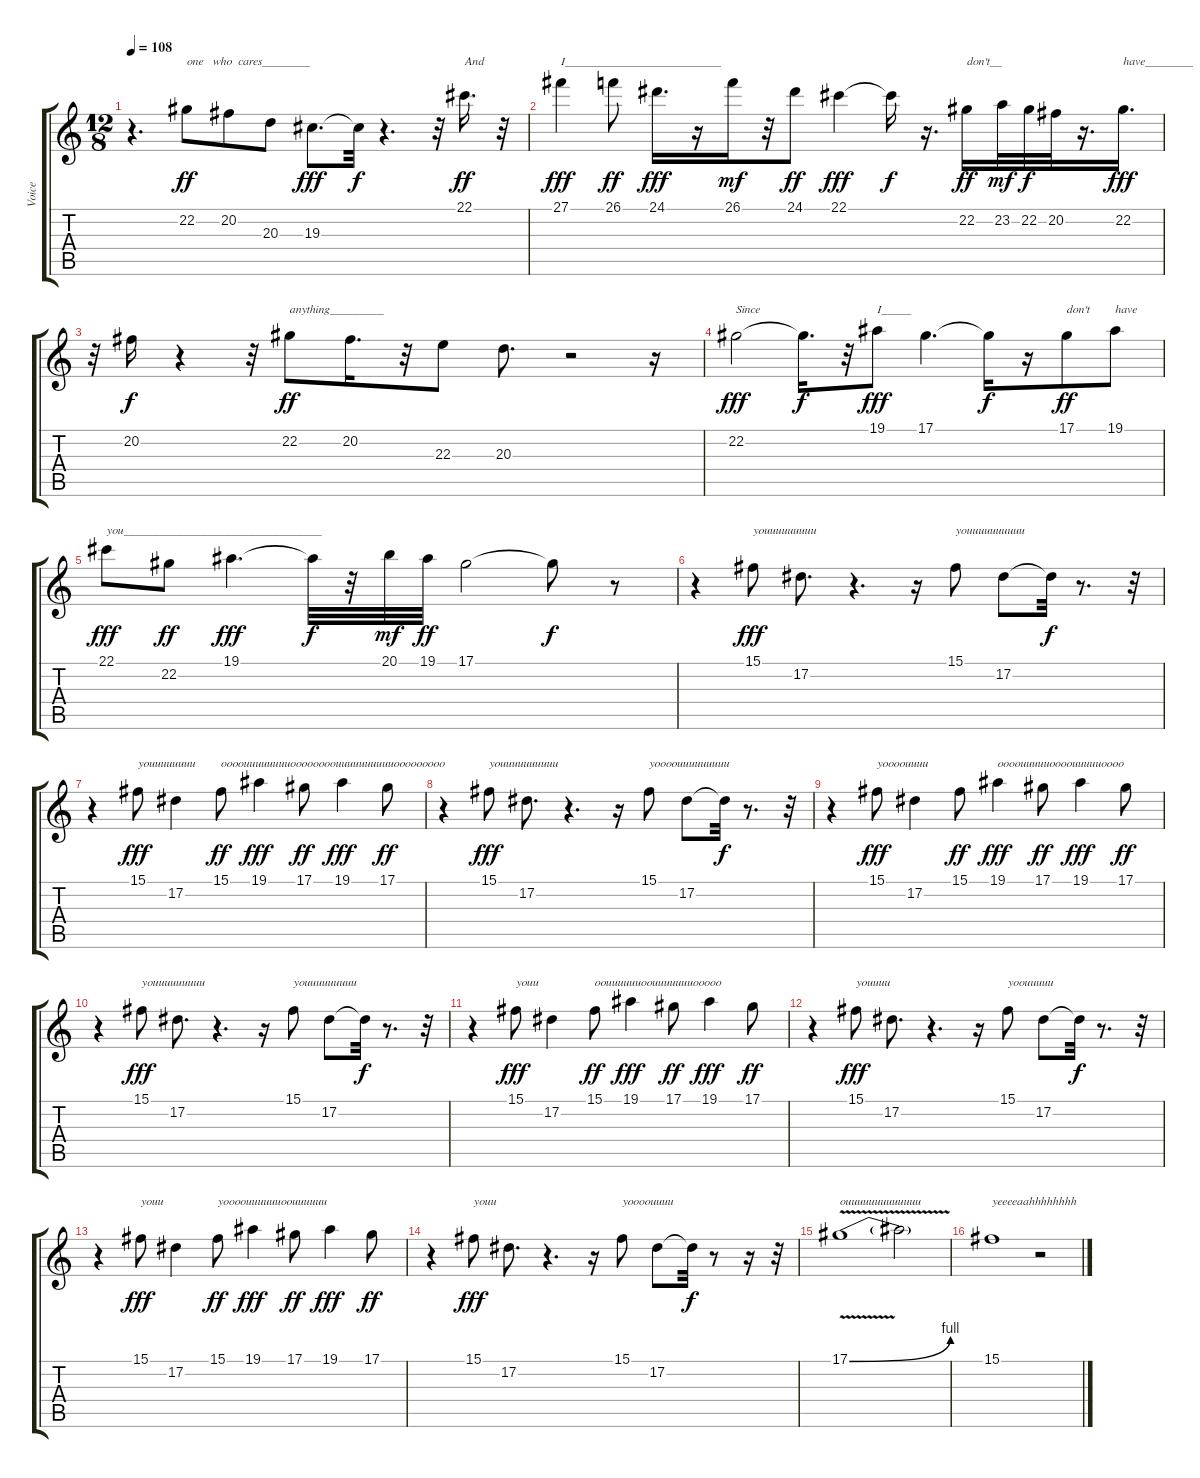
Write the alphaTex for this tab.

\track ("Voice" "Voice") {instrument rockorgan}
\staff {score tabs}
\tuning (Eb4 Bb3 Gb3 Db3 Ab2 Eb2) {hide}
\ts (12 8)
\tempo 108
\clef g2
\ks c
r.4{d dy ff} 22.2.8{txt "one   who  cares________"} 20.2.8 20.3.8 19.3.8{d dy fff} 19.3{t}.32{dy f} r.4{d} r.32 22.1.16{d txt "And" dy ff} r.32 |
27.1.4{txt "I__________________________" dy fff} 26.1.8{dy ff} 24.1.16{d dy fff} r.16 26.1.16{dy mf} r.32 24.1.8{dy ff} 22.1.4{dy fff} 22.1{t}.16{dy f} r.16{d} 22.2.16{txt "don't__" dy ff} 23.2.32{dy mf} 22.2.32{dy f} 20.2.32 r.16{d} 22.2.16{d txt "have________" dy fff} |
r.32 20.2.16{dy f} r.4 r.32 22.2.8{txt "anything_________" dy ff} 20.2.16{d} r.32 22.3.8 20.3.8{d} r.2 r.16 |
22.2.2{txt "Since" dy fff} 22.2{t}.16{d dy f} r.32 19.1.8{txt "I_____" dy fff} 17.1.4{d} 17.1{t}.16{dy f} r.16 17.1.8{txt "don't" dy ff} 19.1.8{txt "have"} |
22.1.8{txt "you_________________________________" dy fff} 22.2.8{dy ff} 19.1.4{d dy fff} 19.1{t}.32{dy f} r.32 20.1.32{dy mf} 19.1.32{dy ff} 17.1.2 17.1{t}.8{dy f} r.8 |
r.4 15.1.8{txt "youuuuuuuuu" dy fff} 17.2.8{d} r.4{d} r.16 15.1.8{txt "youuuuuuuuuu"} 17.2.8 17.2{t}.32{dy f} r.8{d} r.32 |
r.4 15.1.8{txt "youuuuuuuu" dy fff} 17.2.4 15.1.8{txt "oooouuuuuuuuoooooooouuuuuuuuuuooooooooo" dy ff} 19.1.4{dy fff} 17.1.8{dy ff} 19.1.4{dy fff} 17.1.8{dy ff} |
r.4 15.1.8{txt "youuuuuuuuuu" dy fff} 17.2.8{d} r.4{d} r.16 15.1.8{txt "yoooouuuuuuuuu"} 17.2.8 17.2{t}.32{dy f} r.8{d} r.32 |
r.4 15.1.8{txt "yoooouuuu" dy fff} 17.2.4 15.1.8{dy ff} 19.1.4{txt "oooouuuuuoooouuuuuoooo" dy fff} 17.1.8{dy ff} 19.1.4{dy fff} 17.1.8{dy ff} |
r.4 15.1.8{txt "youuuuuuuuu" dy fff} 17.2.8{d} r.4{d} r.16 15.1.8{txt "youuuuuuuuu"} 17.2.8 17.2{t}.32{dy f} r.8{d} r.32 |
r.4 15.1.8{txt "youu" dy fff} 17.2.4 15.1.8{txt "oouuuuuuoouuuuuuuooooo" dy ff} 19.1.4{dy fff} 17.1.8{dy ff} 19.1.4{dy fff} 17.1.8{dy ff} |
r.4 15.1.8{txt "youuuu" dy fff} 17.2.8{d} r.4{d} r.16 15.1.8{txt "yoouuuuu"} 17.2.8 17.2{t}.32{dy f} r.8{d} r.32 |
r.4 15.1.8{txt "youu" dy fff} 17.2.4 15.1.8{txt "yoooouuuuuuoouuuuuu" dy ff} 19.1.4{dy fff} 17.1.8{dy ff} 19.1.4{dy fff} 17.1.8{dy ff} |
r.4 15.1.8{txt "youu" dy fff} 17.2.8{d} r.4{d} r.16 15.1.8{txt "yoooouuuu"} 17.2.8 17.2{t}.32{dy f} r.8 r.16 r.32 |
17.1{be (bend 0 0 60 4) v}.1{txt "ouuuuuuuuuuuuu"} 17.1{t}.2 |
15.1.1{txt "yeeeeaahhhhhhhh"} r.2
